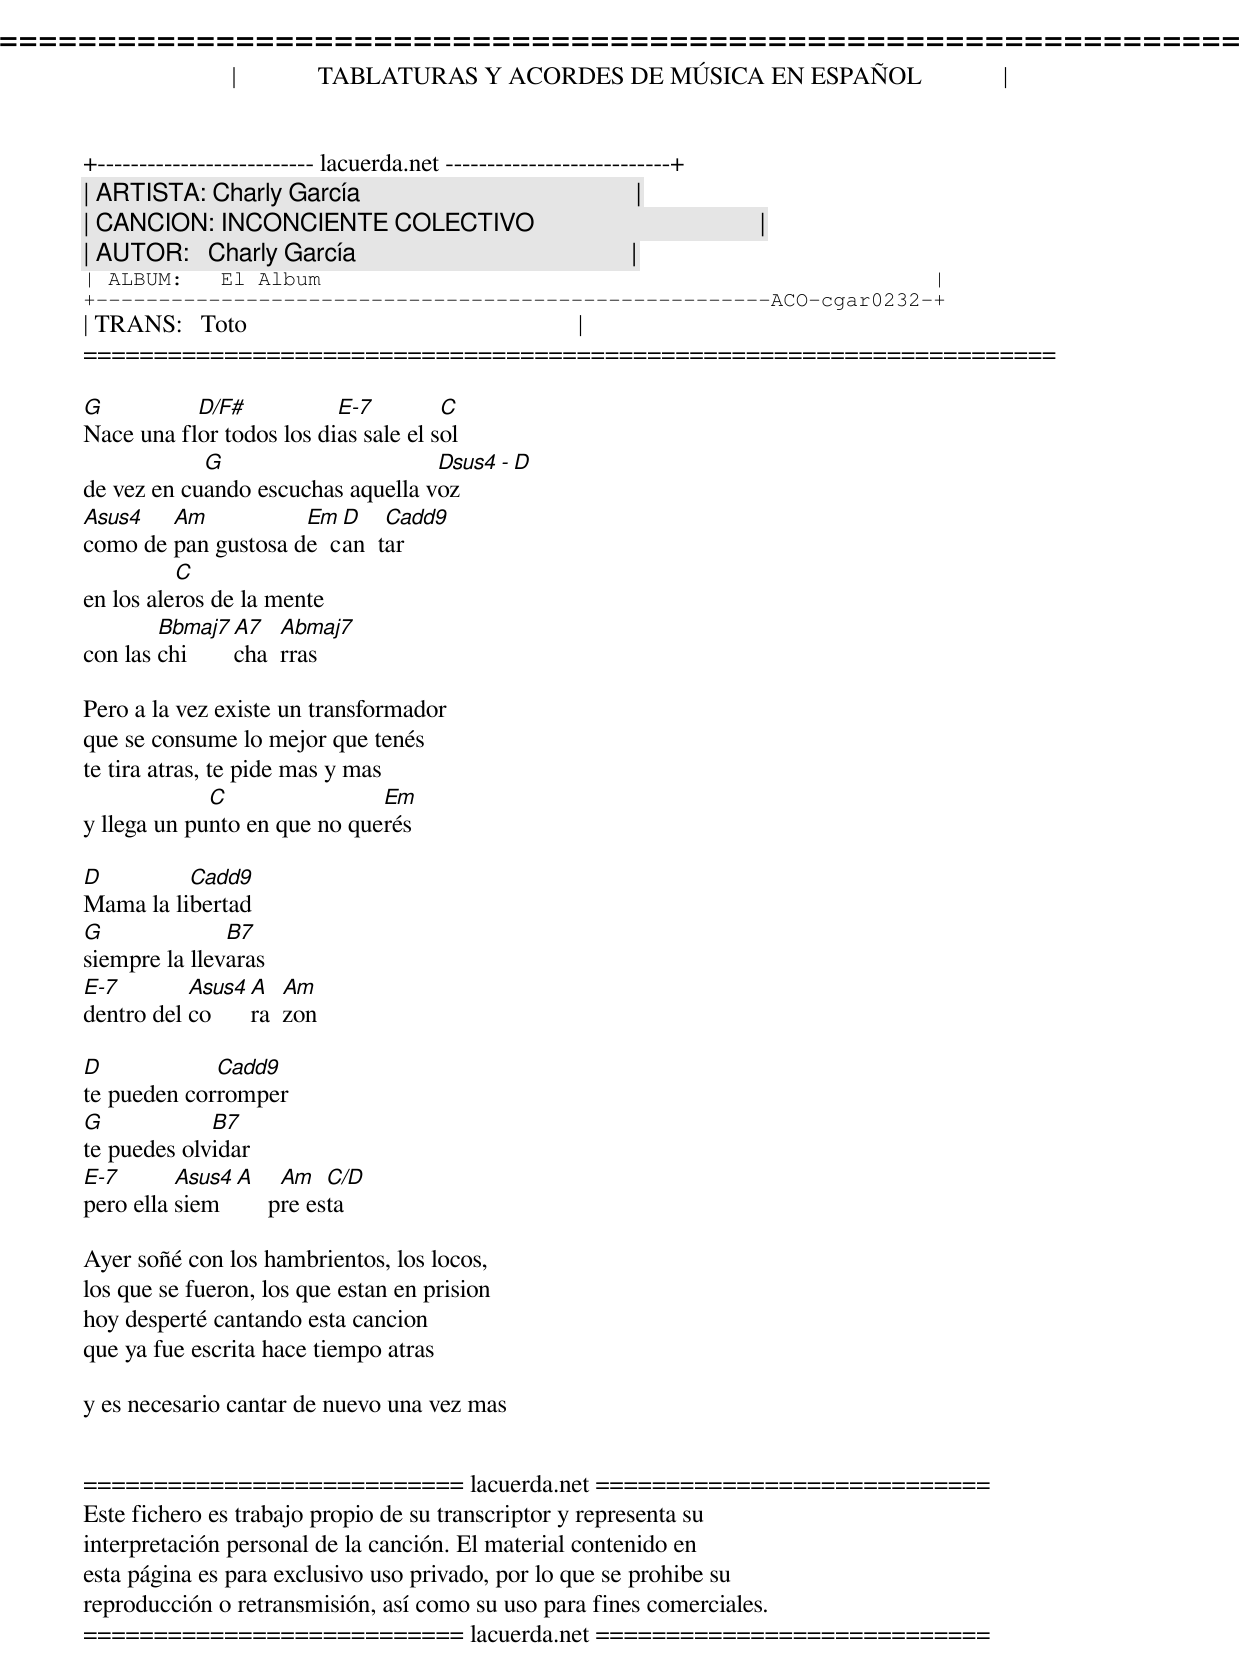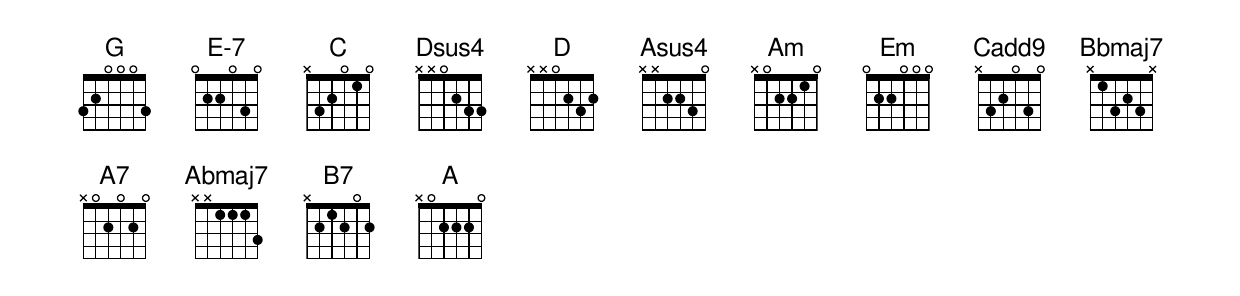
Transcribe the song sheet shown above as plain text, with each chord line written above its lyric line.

=====================================================================
|             TABLATURAS Y ACORDES DE MÚSICA EN ESPAÑOL             |
+-------------------------- lacuerda.net ---------------------------+
| ARTISTA: Charly García                                            |
| CANCION: INCONCIENTE COLECTIVO                                    |
| AUTOR:   Charly García                                            |
| ALBUM:   El Album                                                 |
+------------------------------------------------------ACO-cgar0232-+
| TRANS:   Toto                                                     |
=====================================================================

G          D/F#           E-7         C
Nace una flor todos los dias sale el sol
            G                      Dsus4 - D
de vez en cuando escuchas aquella voz
Asus4   Am           Em  D    Cadd9
como de pan gustosa de  can  tar
          C
en los aleros de la mente
        Bbmaj7 A7   Abmaj7
con las chi    cha  rras

Pero a la vez existe un transformador
que se consume lo mejor que tenés
te tira atras, te pide mas y mas
             C                Em
y llega un punto en que no querés

D         Cadd9
Mama la libertad
G              B7
siempre la llevaras
E-7        Asus4  A   Am
dentro del co     ra  zon

D            Cadd9
te pueden corromper
G            B7
te puedes olvidar
E-7       Asus4 A     Am   C/D
pero ella siem       pre esta

Ayer soñé con los hambrientos, los locos,
los que se fueron, los que estan en prision
hoy desperté cantando esta cancion
que ya fue escrita hace tiempo atras

y es necesario cantar de nuevo una vez mas


=========================== lacuerda.net ============================
Este fichero es trabajo propio de su transcriptor y representa su
interpretación personal de la canción. El material contenido en
esta página es para exclusivo uso privado, por lo que se prohibe su
reproducción o retransmisión, así como su uso para fines comerciales.
=========================== lacuerda.net ============================
